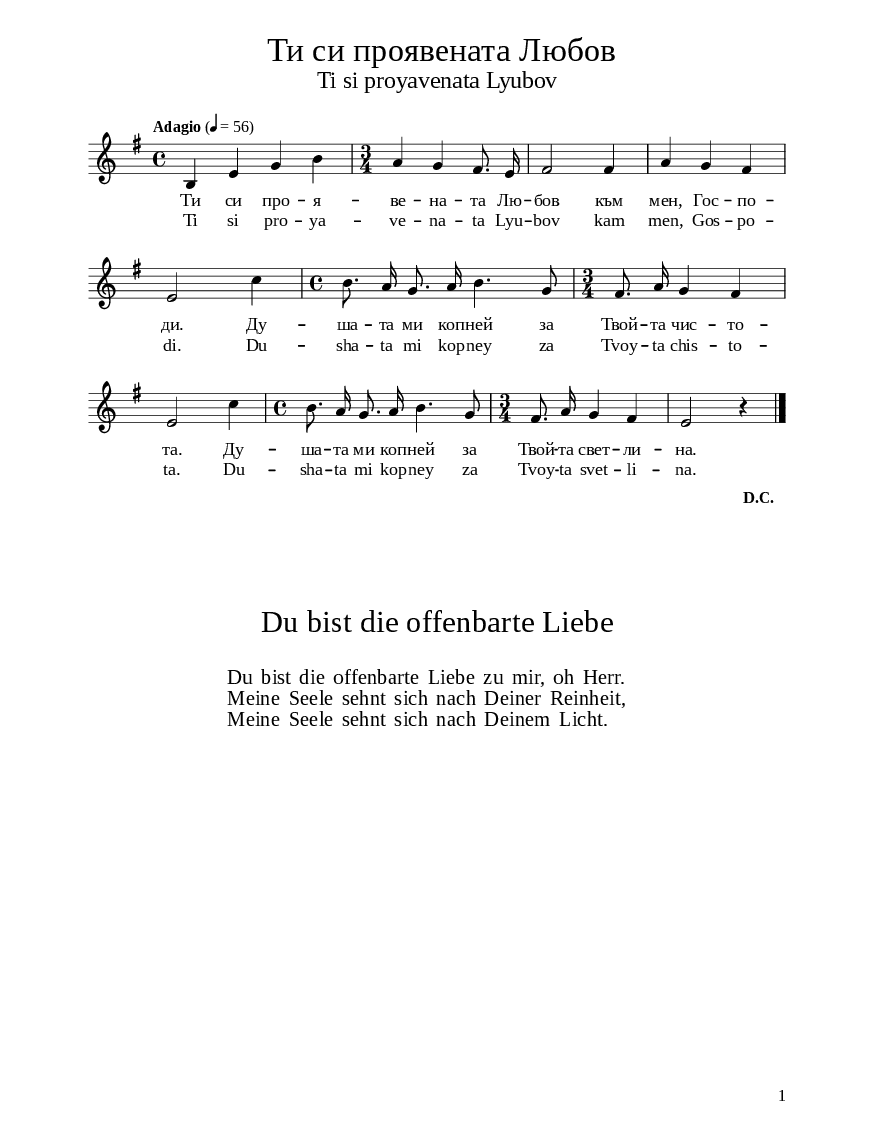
\version "2.22.1"

% include paper part and global functions
\include "include/globals.ily"

\bookpart {
  \include "include/bookpart-paper.ily"
  \score {
    \include "include/score-layout.ily"

    \new Voice \absolute  {
      \clef treble
      \key g \major
      \time 4/4
      \tempoFunc "Adagio" 4 "56"
      \autoBeamOff
      b4 e' g' b' | \time 3/4  a'4 g' fis'8. e'16 |fis'2 fis'4 | a'4 g' fis' | \break
      e'2 c''4 | \time 4/4  b'8. a'16 g'8. a'16 b'4. g'8 | \time 3/4  fis'8. a'16 g'4 fis' | \break
      e'2 c''4 | \time 4/4  b'8. a'16 g'8. a'16 b'4. g'8 | \time 3/4  fis'8. a'16 g'4 fis' | e'2 r4 \bar "|."
    }

    \addlyrics {
      Ти си про -- я -- ве -- на -- та Лю -- бов към мен, Гос -- по --
      ди. Ду -- ша -- та ми коп -- ней за Твой -- та чис -- то --
      та. Ду -- ша -- та ми коп -- ней за Твой -- та свет -- ли -- на.
    }

    \addlyrics {
      Ti si pro -- ya -- ve -- na -- ta Lyu -- bov kam men, Gos -- po --
      di. Du -- sha -- ta mi kop -- ney za Tvoy -- ta chis -- to --
      ta. Du -- sha -- ta mi kop -- ney za Tvoy -- ta svet -- li -- na.
    }

    \header {
      title = \titleFunc " Ти си проявената Любов" "Ti si proyavenata Lyubov"
    }

    \midi{}

  } % score
  \markup \dc-one "D.C."
  \markup \empty-three


  % include foreign translation(s) of the song
  \version "2.22.1"

\markup \fill-line { \fontsize #deTitleFontSize "Du bist die offenbarte Liebe" }
\markup \null
\markup \null
\markup \fontsize #deCoupletFontSize {
  \hspace #12
  \override #`(baseline-skip . ,deCoupletBaselineSkip)

  \column {
    \line { " " }

 \line { " "Du bist die offenbarte Liebe zu mir, oh Herr.}

 \line { " "Meine Seele sehnt sich nach Deiner Reinheit,}

 \line { " "Meine Seele sehnt sich nach Deinem Licht.}



       }
       
    }    


} % bookpart
